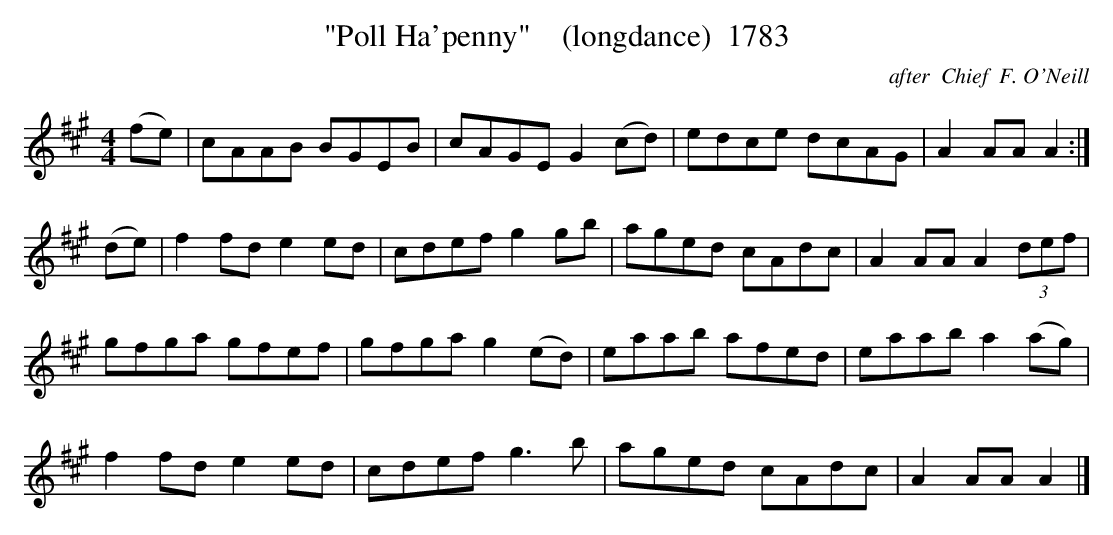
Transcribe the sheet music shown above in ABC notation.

X:1
T:"Poll Ha'penny"    (longdance)  1783
C:after  Chief  F. O'Neill
BRENNAN July 2003 (HTTP://WWW.SOSYOURMOM.COM)
M:4/4
L:1/8
K:A
(fe)|cAAB BGEB|cAGE G2(cd)|edce dcAG|A2AA A2:|
(de)|f2fd e2ed|cdef g2gb|aged cAdc|A2AA A2 (3def|
gfga gfef|gfga g2(ed)|eaab afed|eaab a2(ag)|
f2fd e2ed|cdef g3b|aged cAdc|A2AA A2|]
